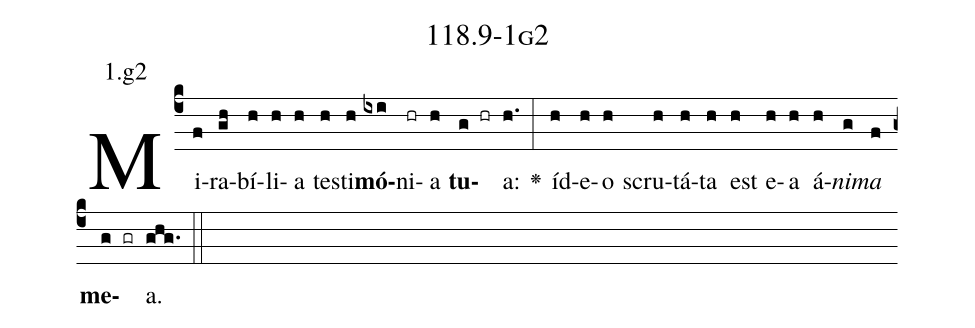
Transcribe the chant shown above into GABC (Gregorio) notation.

name: 118.9-1g2;
annotation: 1.g2;
%%
(c4)Mi(f)ra(gh)bí(h)li(h)a(h) tes(h)ti(h)<b>mó</b>(ixi)ni(hr)a(h) <b>tu</b>(g hr)a:(h.) <v>\greheightstar</v>(:) íd(h)e(h)o(h) scru(h)tá(h)ta(h) est(h) e(h)a(h) á(h)<i>ni</i>(g)<i>ma</i>(f) <b>me</b>(g gr)a.(ghg.) (::)


%E(h) u(h) o(g) u(f) a(g) e.(ghg.) (::)
